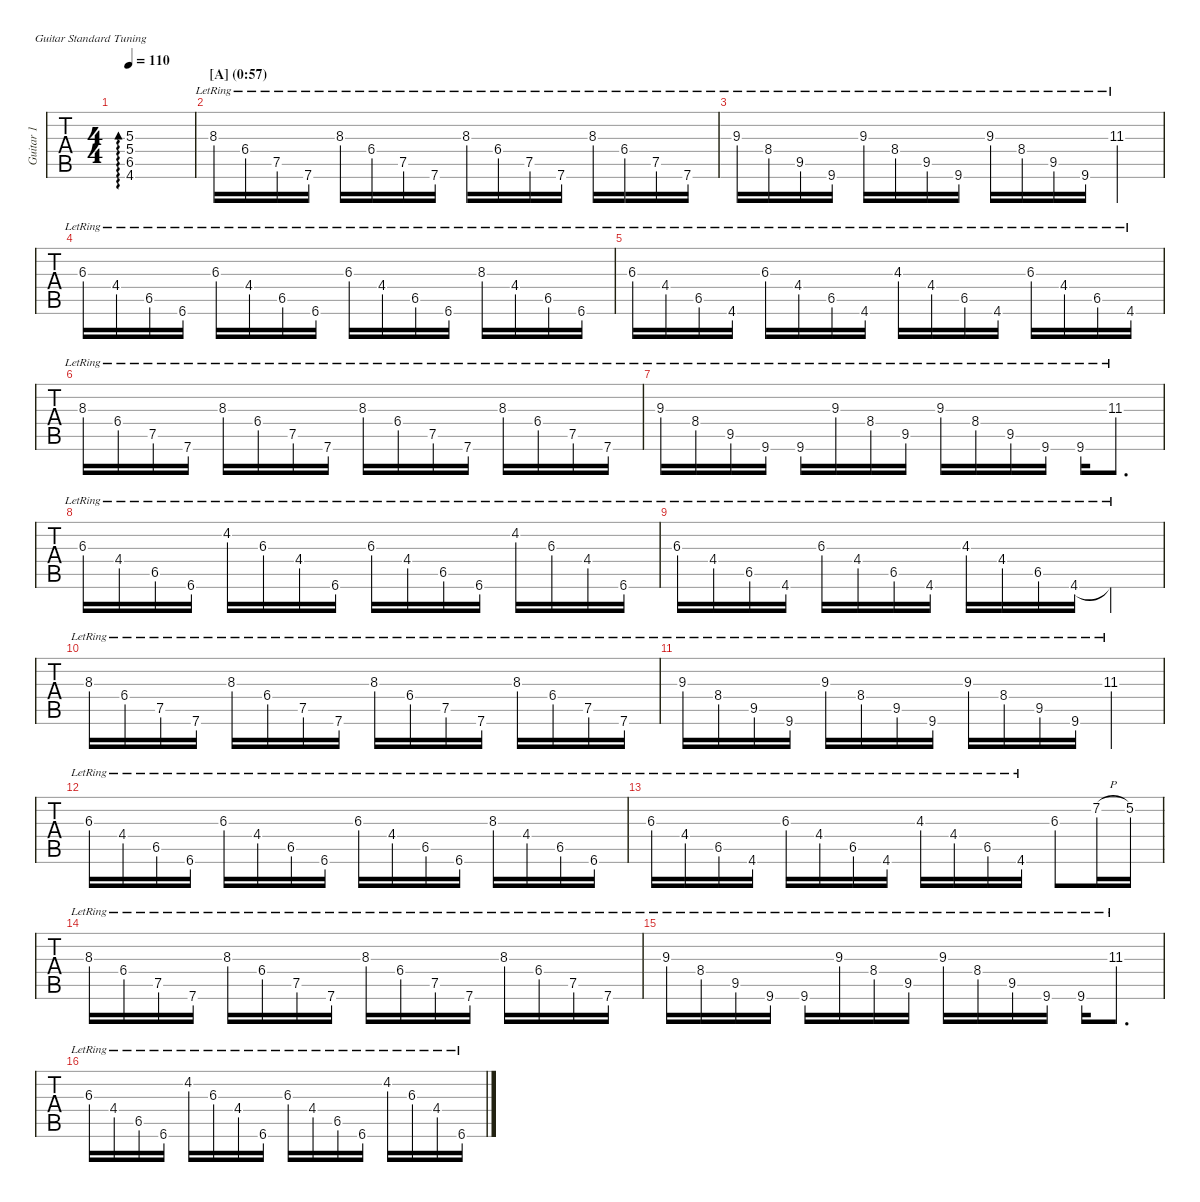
\defaultSystemsLayout 4
\hideDynamics
\bracketExtendMode nobrackets
\multiTrackTrackNamePolicy allsystems
\firstSystemTrackNameMode fullname
\otherSystemsTrackNameMode fullname
\otherSystemsTrackNameOrientation horizontal
\track ("Guitar 1" "Guitar 1") {instrument overdrivenguitar}
\staff {tabs}
\tuning (E4 B3 G3 D3 A2 E2)
\ts (4 4)
\scale
1.00091
\tempo 110
\accidentals auto
\clef g2
\ottava regular
\simile none
\ks c
(4.6{acc #} 5.3 5.4 6.5{acc #}).1{ad 0 dy mf} |
\section ("A" "(0:57)")
\scale
1.0072 8.3{lr acc #}.16 6.4{lr acc #}.16 7.5{lr}.16 7.6{lr}.16 8.3{lr acc #}.16 6.4{lr acc #}.16 7.5{lr}.16 7.6{lr}.16 8.3{lr acc #}.16 6.4{lr acc #}.16 7.5{lr}.16 7.6{lr}.16 8.3{lr acc #}.16 6.4{lr acc #}.16 7.5{lr}.16 7.6{lr}.16 |
\scale
0.997439 9.3{lr}.16 8.4{lr acc #}.16 9.5{lr acc #}.16 9.6{lr acc #}.16 9.3{lr}.16 8.4{lr acc #}.16 9.5{lr acc #}.16 9.6{lr acc #}.16 9.3{lr}.16 8.4{lr acc #}.16 9.5{lr acc #}.16 9.6{lr acc #}.16 11.3{lr acc #}.4 |
\scale
0.995364 6.3{lr acc #}.16 4.4{lr acc #}.16 6.5{lr acc #}.16 6.6{lr acc #}.16 6.3{lr acc #}.16 4.4{lr acc #}.16 6.5{lr acc #}.16 6.6{lr acc #}.16 6.3{lr acc #}.16 4.4{lr acc #}.16 6.5{lr acc #}.16 6.6{lr acc #}.16 8.3{lr acc #}.16 4.4{lr acc #}.16 6.5{lr acc #}.16 6.6{lr acc #}.16 |
\scale
1.00551 6.3{lr acc #}.16 4.4{lr acc #}.16 6.5{lr acc #}.16 4.6{lr acc #}.16 6.3{lr acc #}.16 4.4{lr acc #}.16 6.5{lr acc #}.16 4.6{lr acc #}.16 4.3{lr}.16 4.4{lr acc #}.16 6.5{lr acc #}.16 4.6{lr acc #}.16 6.3{lr acc #}.16 4.4{lr acc #}.16 6.5{lr acc #}.16 4.6{lr acc #}.16 |
\scale
1.00352 8.3{lr acc #}.16 6.4{lr acc #}.16 7.5{lr}.16 7.6{lr}.16 8.3{lr acc #}.16 6.4{lr acc #}.16 7.5{lr}.16 7.6{lr}.16 8.3{lr acc #}.16 6.4{lr acc #}.16 7.5{lr}.16 7.6{lr}.16 8.3{lr acc #}.16 6.4{lr acc #}.16 7.5{lr}.16 7.6{lr}.16 |
\scale
0.990977 9.3{lr}.16 8.4{lr acc #}.16 9.5{lr acc #}.16 9.6{lr acc #}.16 9.6{lr acc #}.16 9.3{lr}.16 8.4{lr acc #}.16 9.5{lr acc #}.16 9.3{lr}.16 8.4{lr acc #}.16 9.5{lr acc #}.16 9.6{lr acc #}.16 9.6{lr acc #}.16 11.3{lr acc #}.8{d} |
\scale
1.00237 6.3{lr acc #}.16 4.4{lr acc #}.16 6.5{lr acc #}.16 6.6{lr acc #}.16 4.2{lr acc #}.16 6.3{lr acc #}.16 4.4{lr acc #}.16 6.6{lr acc #}.16 6.3{lr acc #}.16 4.4{lr acc #}.16 6.5{lr acc #}.16 6.6{lr acc #}.16 4.2{lr acc #}.16 6.3{lr acc #}.16 4.4{lr acc #}.16 6.6{lr acc #}.16 |
\scale
1.00352 6.3{lr acc #}.16 4.4{lr acc #}.16 6.5{lr acc #}.16 4.6{lr acc #}.16 6.3{lr acc #}.16 4.4{lr acc #}.16 6.5{lr acc #}.16 4.6{lr acc #}.16 4.3{lr}.16 4.4{lr acc #}.16 6.5{lr acc #}.16 4.6{lr acc #}.16 4.6{lr t acc #}.4 |
\scale
0.994111 8.3{lr acc #}.16 6.4{lr acc #}.16 7.5{lr}.16 7.6{lr}.16 8.3{lr acc #}.16 6.4{lr acc #}.16 7.5{lr}.16 7.6{lr}.16 8.3{lr acc #}.16 6.4{lr acc #}.16 7.5{lr}.16 7.6{lr}.16 8.3{lr acc #}.16 6.4{lr acc #}.16 7.5{lr}.16 7.6{lr}.16 |
\scale
0.999239 9.3{lr}.16 8.4{lr acc #}.16 9.5{lr acc #}.16 9.6{lr acc #}.16 9.3{lr}.16 8.4{lr acc #}.16 9.5{lr acc #}.16 9.6{lr acc #}.16 9.3{lr}.16 8.4{lr acc #}.16 9.5{lr acc #}.16 9.6{lr acc #}.16 11.3{lr acc #}.4 |
\scale
1.01292 6.3{lr acc #}.16 4.4{lr acc #}.16 6.5{lr acc #}.16 6.6{lr acc #}.16 6.3{lr acc #}.16 4.4{lr acc #}.16 6.5{lr acc #}.16 6.6{lr acc #}.16 6.3{lr acc #}.16 4.4{lr acc #}.16 6.5{lr acc #}.16 6.6{lr acc #}.16 8.3{lr acc #}.16 4.4{lr acc #}.16 6.5{lr acc #}.16 6.6{lr acc #}.16 |
\scale
0.987842 6.3{lr acc #}.16 4.4{lr acc #}.16 6.5{lr acc #}.16 4.6{lr acc #}.16 6.3{lr acc #}.16 4.4{lr acc #}.16 6.5{lr acc #}.16 4.6{lr acc #}.16 4.3{lr}.16 4.4{lr acc #}.16 6.5{lr acc #}.16 4.6{lr acc #}.16 6.3{acc #}.8 7.2{h acc #}.16 5.2.16 |
\scale
1.00551 8.3{lr acc #}.16 6.4{lr acc #}.16 7.5{lr}.16 7.6{lr}.16 8.3{lr acc #}.16 6.4{lr acc #}.16 7.5{lr}.16 7.6{lr}.16 8.3{lr acc #}.16 6.4{lr acc #}.16 7.5{lr}.16 7.6{lr}.16 8.3{lr acc #}.16 6.4{lr acc #}.16 7.5{lr}.16 7.6{lr}.16 |
\scale
1.00352 9.3{lr}.16 8.4{lr acc #}.16 9.5{lr acc #}.16 9.6{lr acc #}.16 9.6{lr acc #}.16 9.3{lr}.16 8.4{lr acc #}.16 9.5{lr acc #}.16 9.3{lr}.16 8.4{lr acc #}.16 9.5{lr acc #}.16 9.6{lr acc #}.16 9.6{lr acc #}.16 11.3{lr acc #}.8{d} |
\scale
0.990977 6.3{lr acc #}.16 4.4{lr acc #}.16 6.5{lr acc #}.16 6.6{lr acc #}.16 4.2{lr acc #}.16 6.3{lr acc #}.16 4.4{lr acc #}.16 6.6{lr acc #}.16 6.3{lr acc #}.16 4.4{lr acc #}.16 6.5{lr acc #}.16 6.6{lr acc #}.16 4.2{lr acc #}.16 6.3{lr acc #}.16 4.4{lr acc #}.16 6.6{lr acc #}.16
